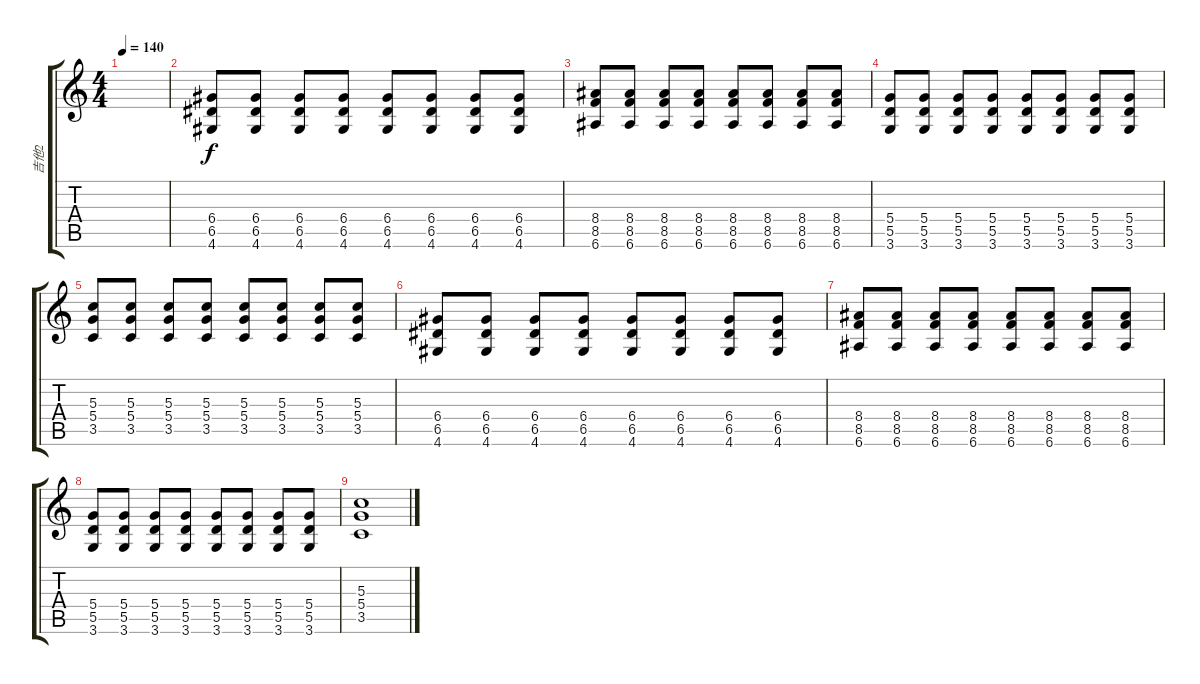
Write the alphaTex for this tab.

\track ("吉他2" "吉他2") {instrument distortionguitar}
\staff {score tabs}
\tuning (E4 B3 G3 D3 A2 E2) {hide}
\ts (4 4)
\tempo 140
\clef g2
\ks c
|
(6.4 6.5 4.6).8 (6.4 6.5 4.6).8 (6.4 6.5 4.6).8 (6.4 6.5 4.6).8 (6.4 6.5 4.6).8 (6.4 6.5 4.6).8 (6.4 6.5 4.6).8 (6.4 6.5 4.6).8 |
(8.4 8.5 6.6).8 (8.4 8.5 6.6).8 (8.4 8.5 6.6).8 (8.4 8.5 6.6).8 (8.4 8.5 6.6).8 (8.4 8.5 6.6).8 (8.4 8.5 6.6).8 (8.4 8.5 6.6).8 |
(5.4 5.5 3.6).8 (5.4 5.5 3.6).8 (5.4 5.5 3.6).8 (5.4 5.5 3.6).8 (5.4 5.5 3.6).8 (5.4 5.5 3.6).8 (5.4 5.5 3.6).8 (5.4 5.5 3.6).8 |
(5.3 5.4 3.5).8 (5.3 5.4 3.5).8 (5.3 5.4 3.5).8 (5.3 5.4 3.5).8 (5.3 5.4 3.5).8 (5.3 5.4 3.5).8 (5.3 5.4 3.5).8 (5.3 5.4 3.5).8 |
(6.4 6.5 4.6).8 (6.4 6.5 4.6).8 (6.4 6.5 4.6).8 (6.4 6.5 4.6).8 (6.4 6.5 4.6).8 (6.4 6.5 4.6).8 (6.4 6.5 4.6).8 (6.4 6.5 4.6).8 |
(8.4 8.5 6.6).8 (8.4 8.5 6.6).8 (8.4 8.5 6.6).8 (8.4 8.5 6.6).8 (8.4 8.5 6.6).8 (8.4 8.5 6.6).8 (8.4 8.5 6.6).8 (8.4 8.5 6.6).8 |
(5.4 5.5 3.6).8 (5.4 5.5 3.6).8 (5.4 5.5 3.6).8 (5.4 5.5 3.6).8 (5.4 5.5 3.6).8 (5.4 5.5 3.6).8 (5.4 5.5 3.6).8 (5.4 5.5 3.6).8 |
(5.3 5.4 3.5).1
